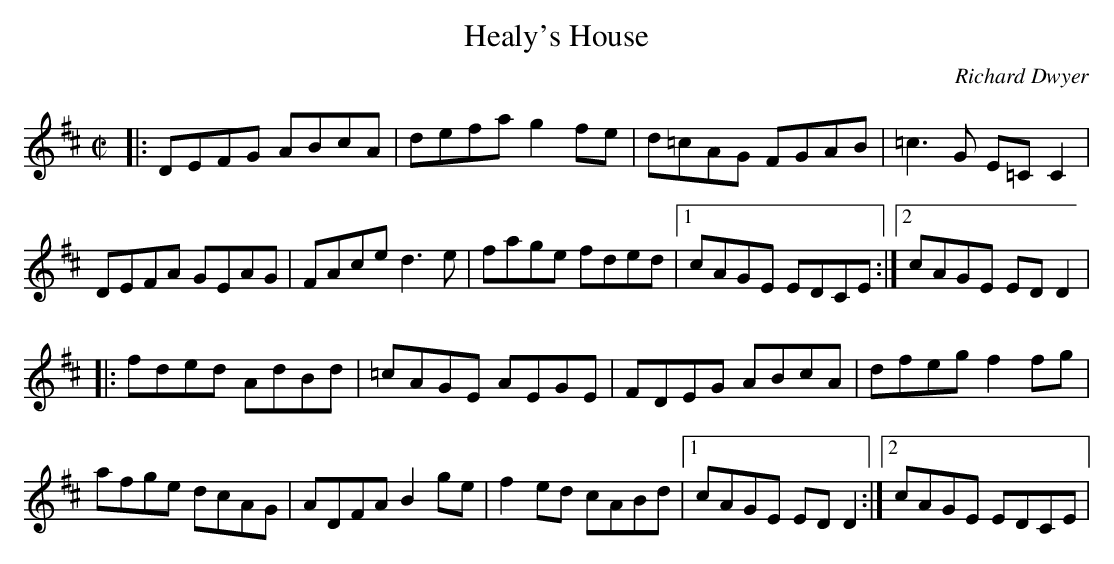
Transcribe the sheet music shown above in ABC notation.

X:1
T:Healy's House
C:Richard Dwyer
M:C|
K:D
|: DEFG ABcA | defa g2fe | d=cAG FGAB | =c3G E=CC2 |
DEFA GEAG | FAce d3e | fage fded |1 cAGE EDCE :|2 cAGE EDD2 |
|: fded AdBd | =cAGE AEGE | FDEG ABcA | dfeg f2fg |
afge dcAG | ADFA B2ge | f2ed cABd |1 cAGE EDD2 :|2 cAGE EDCE |
